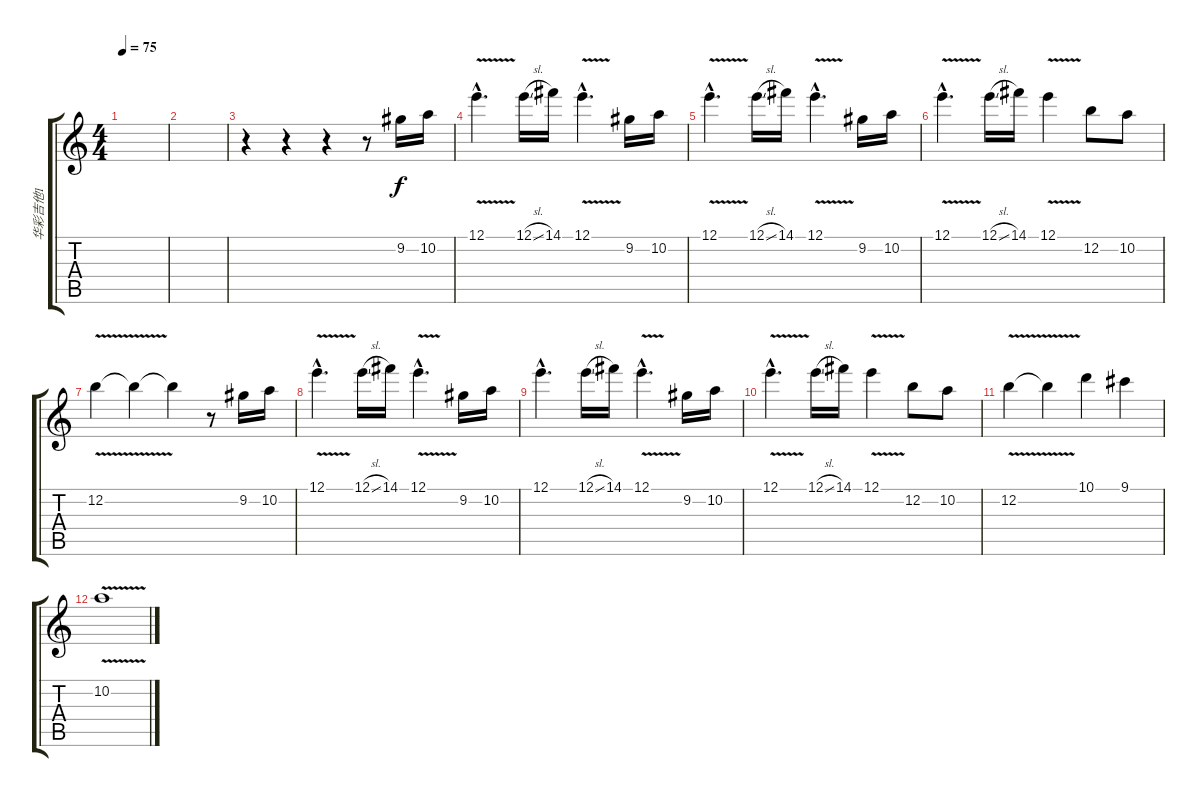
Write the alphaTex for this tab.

\track ("华彩吉他1" "华彩吉他1") {instrument distortionguitar}
\staff {score tabs}
\tuning (E4 B3 G3 D3 A2 E2) {hide}
\ts (4 4)
\tempo 75
\clef g2
\ks c
|
|
r.4 r.4 r.4 r.8 9.2.16 10.2.16 |
12.1{v hac}.4{d} 12.1{sl}.16 14.1.16 12.1{v hac}.4{d} 9.2.16 10.2.16 |
12.1{v hac}.4{d} 12.1{sl}.16 14.1.16 12.1{v hac}.4{d} 9.2.16 10.2.16 |
12.1{v hac}.4{d} 12.1{sl}.16 14.1.16 12.1{v}.4 12.2.8 10.2.8 |
12.2{v}.4 12.2{t}.4 12.2{t}.4 r.8 9.2.16 10.2.16 |
12.1{v hac}.4{d} 12.1{sl}.16 14.1.16 12.1{v hac}.4{d} 9.2.16 10.2.16 |
12.1{hac}.4{d} 12.1{sl}.16 14.1.16 12.1{v hac}.4{d} 9.2.16 10.2.16 |
12.1{v hac}.4{d} 12.1{sl}.16 14.1.16 12.1{v}.4 12.2.8 10.2.8 |
12.2{v}.4 12.2{t}.4 10.1.4 9.1.4 |
10.2{v}.1
